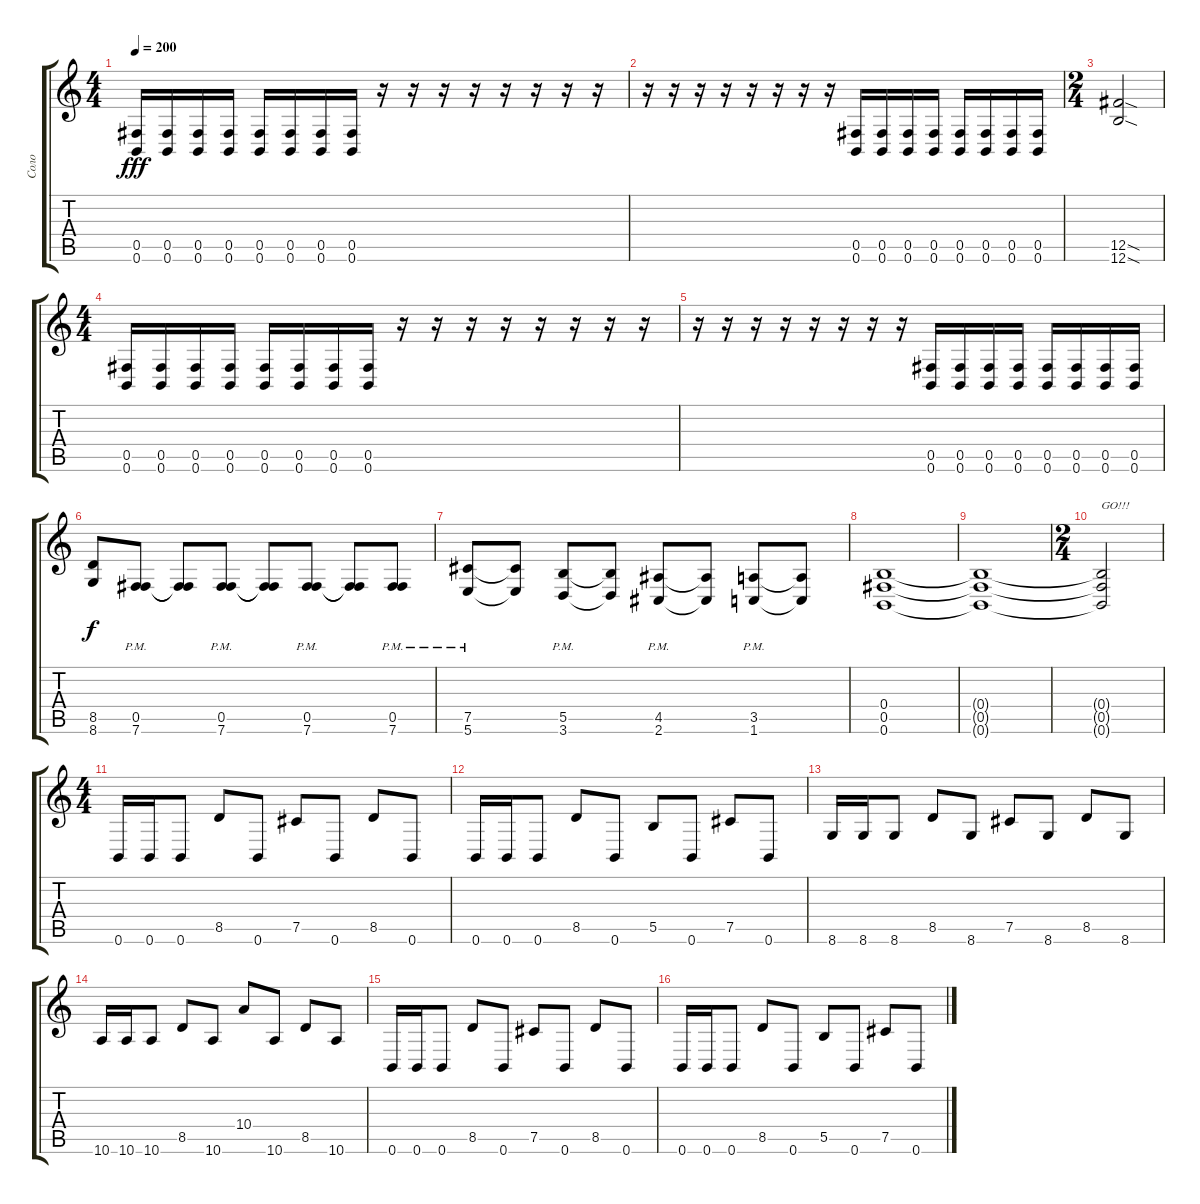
\track ("Соло" "Соло") {instrument overdrivenguitar}
\staff {score tabs}
\tuning (Db4 Ab3 E3 B2 Gb2 B1) {hide}
\ts (4 4)
\tempo 200
\clef g2
\ks c
(0.5 0.6).16{dy fff} (0.5 0.6).16 (0.5 0.6).16 (0.5 0.6).16 (0.5 0.6).16 (0.5 0.6).16 (0.5 0.6).16 (0.5 0.6).16 r.16 r.16 r.16 r.16 r.16 r.16 r.16 r.16 |
r.16 r.16 r.16 r.16 r.16 r.16 r.16 r.16 (0.5 0.6).16 (0.5 0.6).16 (0.5 0.6).16 (0.5 0.6).16 (0.5 0.6).16 (0.5 0.6).16 (0.5 0.6).16 (0.5 0.6).16 |
\ts (2 4)
(12.5{sod} 12.6{sod}).2 |
\ts (4 4)
(0.5 0.6).16 (0.5 0.6).16 (0.5 0.6).16 (0.5 0.6).16 (0.5 0.6).16 (0.5 0.6).16 (0.5 0.6).16 (0.5 0.6).16 r.16 r.16 r.16 r.16 r.16 r.16 r.16 r.16 |
r.16 r.16 r.16 r.16 r.16 r.16 r.16 r.16 (0.5 0.6).16 (0.5 0.6).16 (0.5 0.6).16 (0.5 0.6).16 (0.5 0.6).16 (0.5 0.6).16 (0.5 0.6).16 (0.5 0.6).16 |
(8.5 8.6).8{dy f} (0.5{pm} 7.6{pm}).8 (0.5{t} 7.6{t}).8 (0.5{pm} 7.6{pm}).8 (0.5{t} 7.6{t}).8 (0.5{pm} 7.6{pm}).8 (0.5{t} 7.6{t}).8 (0.5{pm} 7.6{pm}).8 |
(7.5{pm} 5.6{pm}).8 (7.5{t} 5.6{t}).8 (5.5{pm} 3.6{pm}).8 (5.5{t} 3.6{t}).8 (4.5{pm} 2.6{pm}).8 (4.5{t} 2.6{t}).8 (3.5{pm} 1.6{pm}).8 (3.5{t} 1.6{t}).8 |
(0.4 0.5 0.6).1 |
(0.4{t} 0.5{t} 0.6{t}).1 |
\ts (2 4)
(0.4{t} 0.5{t} 0.6{t}).2{txt "GO!!!"} |
\ts (4 4)
0.6.16 0.6.16 0.6.8 8.5.8 0.6.8 7.5.8 0.6.8 8.5.8 0.6.8 |
0.6.16 0.6.16 0.6.8 8.5.8 0.6.8 5.5.8 0.6.8 7.5.8 0.6.8 |
8.6.16 8.6.16 8.6.8 8.5.8 8.6.8 7.5.8 8.6.8 8.5.8 8.6.8 |
10.6.16 10.6.16 10.6.8 8.5.8 10.6.8 10.4.8 10.6.8 8.5.8 10.6.8 |
0.6.16 0.6.16 0.6.8 8.5.8 0.6.8 7.5.8 0.6.8 8.5.8 0.6.8 |
0.6.16 0.6.16 0.6.8 8.5.8 0.6.8 5.5.8 0.6.8 7.5.8 0.6.8
